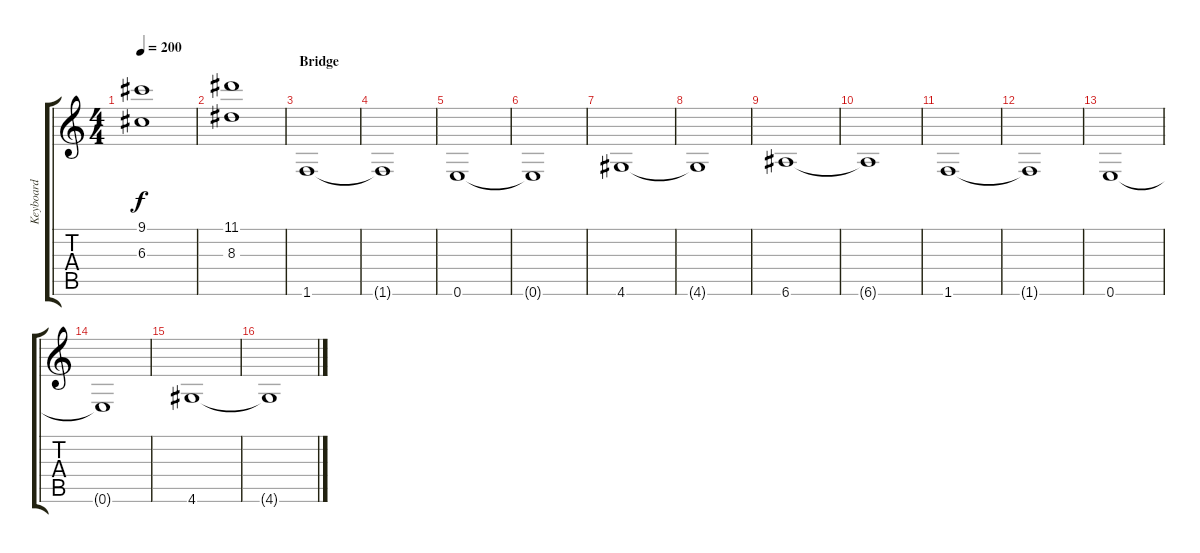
\track ("Keyboard" "Keyboard") {instrument choiraahs}
\staff {score tabs}
\tuning (E5 B4 G4 D4 A3 E3) {hide}
\ts (4 4)
\tempo 200
\clef g2
\ks c
(9.1 6.3).1{dy f} |
(11.1 8.3).1 |
\section ("" "Bridge")
1.6.1 |
1.6{t}.1 |
0.6.1 |
0.6{t}.1 |
4.6.1 |
4.6{t}.1 |
6.6.1 |
6.6{t}.1 |
1.6.1 |
1.6{t}.1 |
0.6.1 |
0.6{t}.1 |
4.6.1 |
4.6{t}.1
